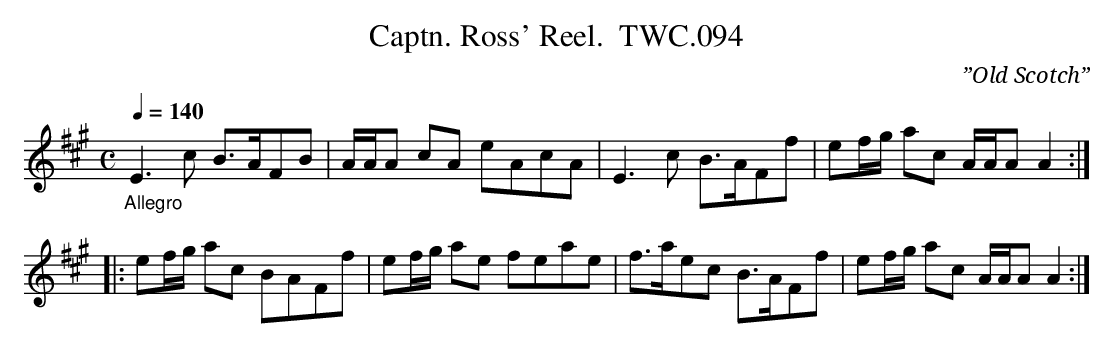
X:1
T:Captn. Ross' Reel.  TWC.094
L:1/8
C:”Old Scotch”
M:C
Q:1/4=140
K:A
"_Allegro"\
E3c B>AFB|A/A/A cA eAcA|E3c B>AFf|ef/g/ ac A/A/A A2 :|
|: ef/g/ ac BAFf|ef/g/ ae feae|f>aec B>AFf|ef/g/ ac A/A/A A2 :|
